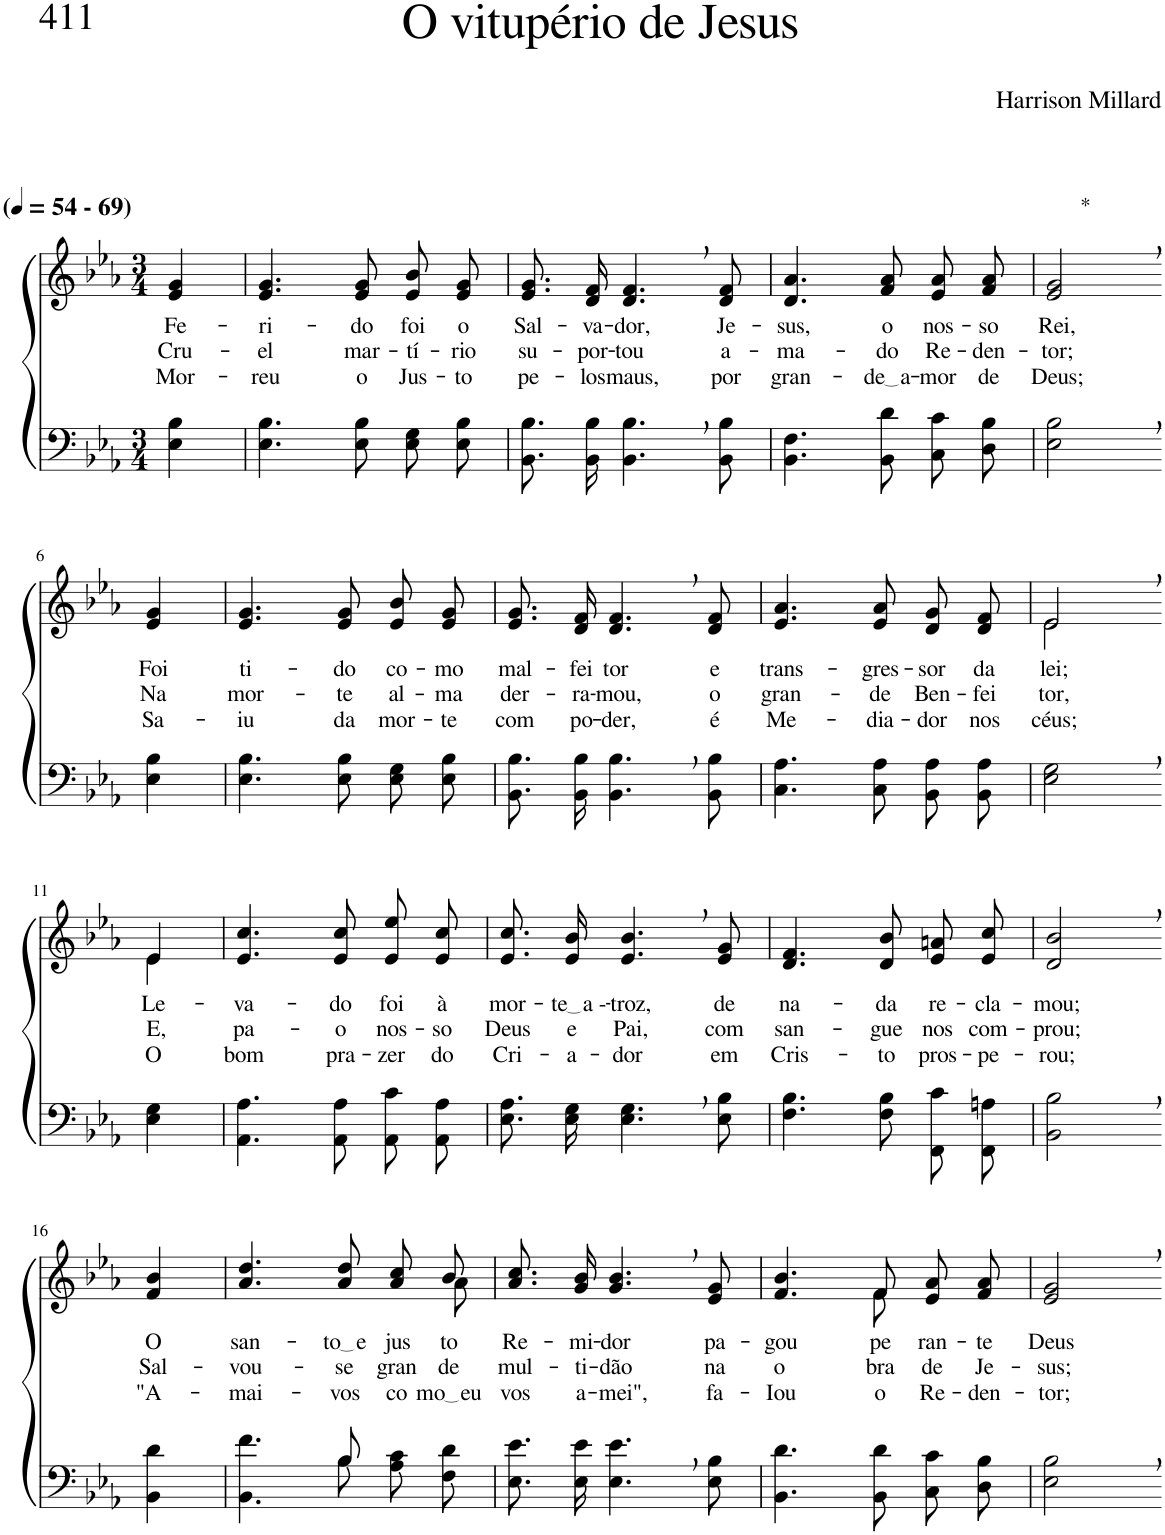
**kern	**kern	**text	**text	**text
*part2	*part1	*part1	*part1	*part1
*staff2	*staff1	*staff1	*staff1	*staff1
*I"Parte III e IV	*I"Parte I e II	*	*	*
*clefF4	*clefG2	*	*	*
*k[b-e-a-]	*k[b-e-a-]	*	*	*
*M3/4	*M3/4	*	*	*
*MM54	*MM54	*	*	*
=1	=1	=1	=1	=1
!	!LO:TX:a:B:t=(	!	!	!
!	!LO:TX:a:B:t=- 69)	!	!	!
!	!	!LO:LY:b	!LO:LY:b	!LO:LY:b
4E-\ 4B-\	4e-/ 4g/	Fe-	Cru-	Mor-
=2	=2	=2	=2	=2
!	!	!LO:LY:b	!LO:LY:b	!LO:LY:b
4.E-\ 4.B-\	4.e-/ 4.g/	-ri-	-el	-reu
!	!	!LO:LY:b	!LO:LY:b	!LO:LY:b
8E-\ 8B-\	8e-/ 8g/	-do	mar-	o
!	!	!LO:LY:b	!LO:LY:b	!LO:LY:b
8E-\ 8G\L	8e-/ 8b-/L	foi	-tí-	Jus-
!	!	!LO:LY:b	!LO:LY:b	!LO:LY:b
8E-\ 8B-\J	8e-/ 8g/J	o	-rio	-to
=3	=3	=3	=3	=3
!	!	!LO:LY:b	!LO:LY:b	!LO:LY:b
8.BB-\ 8.B-\L	8.e-/ 8.g/L	Sal-	su-	pe-
!	!	!LO:LY:b	!LO:LY:b	!LO:LY:b
16BB-\ 16B-\Jk	16d/ 16f/Jk	-va-	-por-	-los
!	!	!LO:LY:b	!LO:LY:b	!LO:LY:b
4.BB-\, 4.B-\,	4.d/, 4.f/,	-dor,	-tou	maus,
!	!	!LO:LY:b	!LO:LY:b	!LO:LY:b
8BB-\ 8B-\	8d/ 8f/	Je-	a-	por
=4	=4	=4	=4	=4
!	!	!LO:LY:b	!LO:LY:b	!LO:LY:b
4.BB-\ 4.F\	4.d/ 4.a-/	-sus,	-ma-	gran-
!	!	!LO:LY:b	!LO:LY:b	!LO:LY:b
8BB-\ 8d\	8f/ 8a-/	o	-do	de a
!	!	!LO:LY:b	!LO:LY:b	!LO:LY:b
8C\ 8c\L	8e-/ 8a-/L	nos-	Re-	-mor
!	!	!LO:LY:b	!LO:LY:b	!LO:LY:b
8D\ 8B-\J	8f/ 8a-/J	-so	-den-	de
=5	=5	=5	=5	=5
!	!LO:TX:a:t=*	!	!	!
!	!	!LO:LY:b	!LO:LY:b	!LO:LY:b
2E-\, 2B-\,	2e-/, 2g/,	Rei,	-tor;	Deus;
!!LO:LB:g=z
=6-	=6-	=6-	=6-	=6-
!	!	!LO:LY:b	!LO:LY:b	!LO:LY:b
4E-\ 4B-\	4e-/ 4g/	Foi	Na	Sa-
=7	=7	=7	=7	=7
!	!	!LO:LY:b	!LO:LY:b	!LO:LY:b
4.E-\ 4.B-\	4.e-/ 4.g/	ti-	mor-	-iu
!	!	!LO:LY:b	!LO:LY:b	!LO:LY:b
8E-\ 8B-\	8e-/ 8g/	-do	-te	da
!	!	!LO:LY:b	!LO:LY:b	!LO:LY:b
8E-\ 8G\L	8e-/ 8b-/L	co-	al-	mor-
!	!	!LO:LY:b	!LO:LY:b	!LO:LY:b
8E-\ 8B-\J	8e-/ 8g/J	-mo	-ma	-te
=8	=8	=8	=8	=8
!	!	!LO:LY:b	!LO:LY:b	!LO:LY:b
8.BB-\ 8.B-\L	8.e-/ 8.g/L	mal-	der-	com
!	!	!LO:LY:b	!LO:LY:b	!LO:LY:b
16BB-\ 16B-\Jk	16d/ 16f/Jk	-fei	-ra-	po-
!	!	!LO:LY:b	!LO:LY:b	!LO:LY:b
4.BB-\, 4.B-\,	4.d/, 4.f/,	tor	-mou,	-der,
!	!	!LO:LY:b	!LO:LY:b	!LO:LY:b
8BB-\ 8B-\	8d/ 8f/	e	o	é
=9	=9	=9	=9	=9
!	!	!LO:LY:b	!LO:LY:b	!LO:LY:b
4.C\ 4.A-\	4.e-/ 4.a-/	trans-	gran-	Me-
!	!	!LO:LY:b	!LO:LY:b	!LO:LY:b
8C\ 8A-\	8e-/ 8a-/	-gres-	-de	-dia-
!	!	!LO:LY:b	!LO:LY:b	!LO:LY:b
8BB-\ 8A-\L	8d/ 8g/L	-sor	Ben-	-dor
!	!	!LO:LY:b	!LO:LY:b	!LO:LY:b
8BB-\ 8A-\J	8d/ 8f/J	da	-fei-	nos
=10	=10	=10	=10	=10
*	*^	*	*	*
!	!	!	!LO:LY:b	!LO:LY:b	!LO:LY:b
2E-\, 2G\,	2e-,/	2e-\	lei;	-tor,	céus;
!!LO:LB:g=z	!!
=11-	=11-	=11-	=11-	=11-	=11-
!	!	!	!LO:LY:b	!LO:LY:b	!LO:LY:b
4E-\ 4G\	4e-/	4e-\	Le-	E,	O
=12	=12	=12	=12	=12	=12
!	!	!	!LO:LY:b	!LO:LY:b	!LO:LY:b
*	*v	*v	*	*	*
4.AA-\ 4.A-\	4.e-/ 4.cc/	-va-	pa-	bom
!	!	!LO:LY:b	!LO:LY:b	!LO:LY:b
8AA-\ 8A-\	8e-/ 8cc/	-do	-o	pra-
!	!	!LO:LY:b	!LO:LY:b	!LO:LY:b
8AA-\ 8c\L	8e-/ 8ee-/L	foi	nos-	-zer
!	!	!LO:LY:b	!LO:LY:b	!LO:LY:b
8AA-\ 8A-\J	8e-/ 8cc/J	à	-so	do
=13	=13	=13	=13	=13
!	!	!LO:LY:b	!LO:LY:b	!LO:LY:b
8.E-\ 8.A-\L	8.e-/ 8.cc/L	mor-	Deus	Cri-
!	!	!LO:LY:b	!LO:LY:b	!LO:LY:b
16E-\ 16G\Jk	16e-/ 16b-/Jk	te a -	e	-a-
!	!	!LO:LY:b	!LO:LY:b	!LO:LY:b
4.E-\, 4.G\,	4.e-/, 4.b-/,	-troz,	Pai,	-dor
!	!	!LO:LY:b	!LO:LY:b	!LO:LY:b
8E-\ 8B-\	8e-/ 8g/	de	com	em
=14	=14	=14	=14	=14
!	!	!LO:LY:b	!LO:LY:b	!LO:LY:b
4.F\ 4.B-\	4.d/ 4.f/	na-	san-	Cris-
!	!	!LO:LY:b	!LO:LY:b	!LO:LY:b
8F\ 8B-\	8d/ 8b-/	-da	-gue	-to
!	!	!LO:LY:b	!LO:LY:b	!LO:LY:b
8FF/ 8c/L	8e-/ 8an/L	re-	nos	pros-
!	!	!LO:LY:b	!LO:LY:b	!LO:LY:b
8FF/ 8An/J	8e-/ 8cc/J	-cla-	com-	-pe-
=15	=15	=15	=15	=15
!	!	!LO:LY:b	!LO:LY:b	!LO:LY:b
2BB-\, 2B-\,	2d/, 2b-/,	-mou;	-prou;	-rou;
!!LO:LB:g=z
=16-	=16-	=16-	=16-	=16-
!	!	!LO:LY:b	!LO:LY:b	!LO:LY:b
4BB-\ 4d\	4f/ 4b-/	O	Sal-	"A-
=17	=17	=17	=17	=17
*^	*	*	*	*
!	!	!	!LO:LY:b	!LO:LY:b	!LO:LY:b
*	*	*^	*	*	*
4.ryy	4.BB-\ 4.f\	4.a-/ 4.dd/	8ryy	san-	-vou-	-mai-
!	!	!	!	!LO:LY:b	!LO:LY:b	!LO:LY:b
*	*	*v	*v	*	*	*
8B-/	8B-\	8a-/ 8dd/	to e	-se	-vos
!	!	!	!LO:LY:b	!LO:LY:b	!LO:LY:b
4ryy	8A-\ 8c\L	8a-/ 8cc/L	jus-	gran-	co-
*	*	*^	*	*	*
!	!	!	!	!LO:LY:b	!LO:LY:b	!LO:LY:b
.	8F\ 8d\J	8b-/J	8a-\	-to	-de	mo eu
=18	=18	=18	=18	=18	=18	=18
!	!	!	!	!LO:LY:b	!LO:LY:b	!LO:LY:b
*v	*v	*	*	*	*	*
*	*v	*v	*	*	*
8.E-\ 8.e-\L	8.a-/ 8.cc/L	Re-	mul-	vos
!	!	!LO:LY:b	!LO:LY:b	!LO:LY:b
16E-\ 16e-\Jk	16g/ 16b-/Jk	-mi-	-ti-	a-
!	!	!LO:LY:b	!LO:LY:b	!LO:LY:b
4.E-\, 4.e-\,	4.g/, 4.b-/,	-dor	-dão	-mei",
!	!	!LO:LY:b	!LO:LY:b	!LO:LY:b
8E-\ 8B-\	8e-/ 8g/	pa-	na	fa-
=19	=19	=19	=19	=19
!	!	!LO:LY:b	!LO:LY:b	!LO:LY:b
*	*^	*	*	*
4.BB-\ 4.d\	4.f/ 4.b-/	4.ryy	-gou	o-	-Iou
!	!	!	!LO:LY:b	!LO:LY:b	!LO:LY:b
8BB-\ 8d\	8f/	8f\	pe-	-bra	o
!	!	!	!LO:LY:b	!LO:LY:b	!LO:LY:b
8C\ 8c\L	8e-/ 8a-/L	4ryy	-ran-	de	Re-
!	!	!	!LO:LY:b	!LO:LY:b	!LO:LY:b
8D\ 8B-\J	8f/ 8a-/J	.	-te	Je-	-den-
*	*v	*v	*	*	*
=20	=20	=20	=20	=20
!	!	!LO:LY:b	!LO:LY:b	!LO:LY:b
2E-\, 2B-\,	2e-/, 2g/,	Deus	-sus;	-tor;
=-	=-	=-	=-	=-
*-	*-	*-	*-	*-
